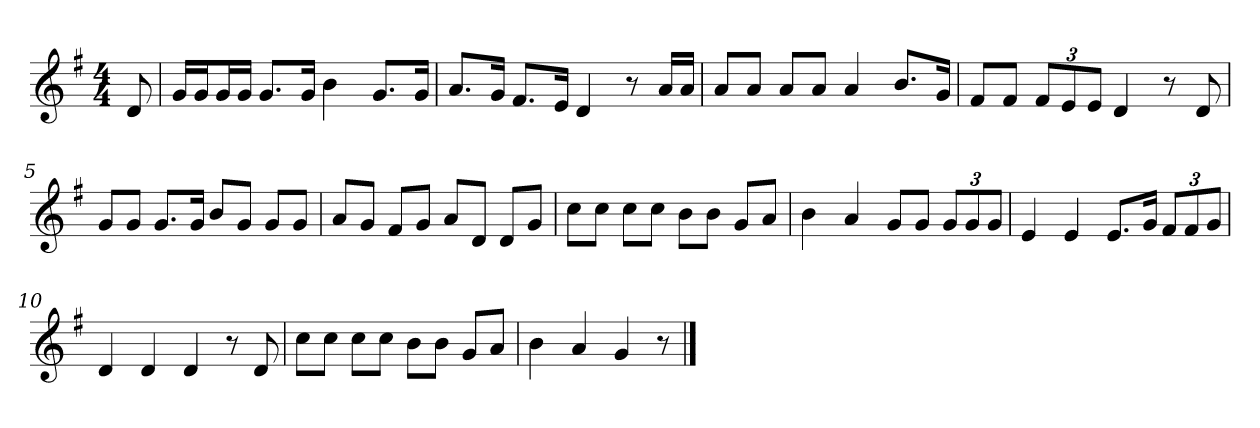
**kern
*part1
*staff1
*k[f#]
*M4/4
*MM120
=
8d
=1
16gLL
16gJ
16gL
16gJJ
8.gL
16gJk
4b
8.gL
16gJk
=2
8.aL
16gJk
8.f#L
16eJk
4d
8r
16aLL
16aJJ
=3
8aL
8aJ
8aL
8aJ
4a
8.bL
16gJk
=4
8f#L
8f#J
12f#L
12e
12eJ
4d
8r
8d
=5
8gL
8gJ
8.gL
16gJk
8bL
8gJ
8gL
8gJ
=6
8aL
8gJ
8f#L
8gJ
8aL
8dJ
8dL
8gJ
=7
8ccL
8ccJ
8ccL
8ccJ
8bL
8bJ
8gL
8aJ
=8
4b
4a
8gL
8gJ
12gL
12g
12gJ
=9
4e
4e
8.eL
16gJk
12f#L
12f#
12gJ
=10
4d
4d
4d
8r
8d
=11
8ccL
8ccJ
8ccL
8ccJ
8bL
8bJ
8gL
8aJ
=12
4b
4a
4g
8r
==
*-
